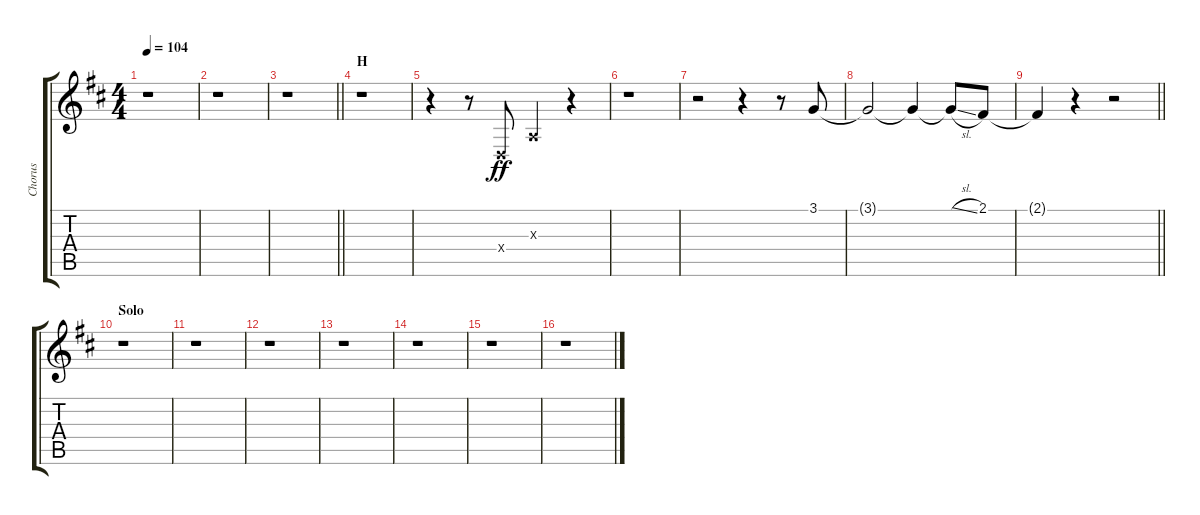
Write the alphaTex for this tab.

\track ("Chorus" "Chorus") {instrument voiceoohs}
\staff {score tabs}
\tuning (E4 B3 G3 D3 A2 E2) {hide}
\ts (4 4)
\tempo 104
\clef g2
\ks d
r.1{dy ff} |
r.1 |
\barLineRight lightlight
r.1 |
\section ("" "H")
r.1 |
r.4 r.8 0.4{x}.8 2.3{x}.4 r.4 |
r.1 |
r.2 r.4 r.8 3.1.8 |
3.1{t}.2 3.1{t}.4 3.1{sl t}.8 2.1.8 |
\barLineRight lightlight
2.1{t}.4 r.4 r.2 |
\section ("" "Solo")
r.1 |
r.1 |
r.1 |
r.1 |
r.1 |
r.1 |
r.1
